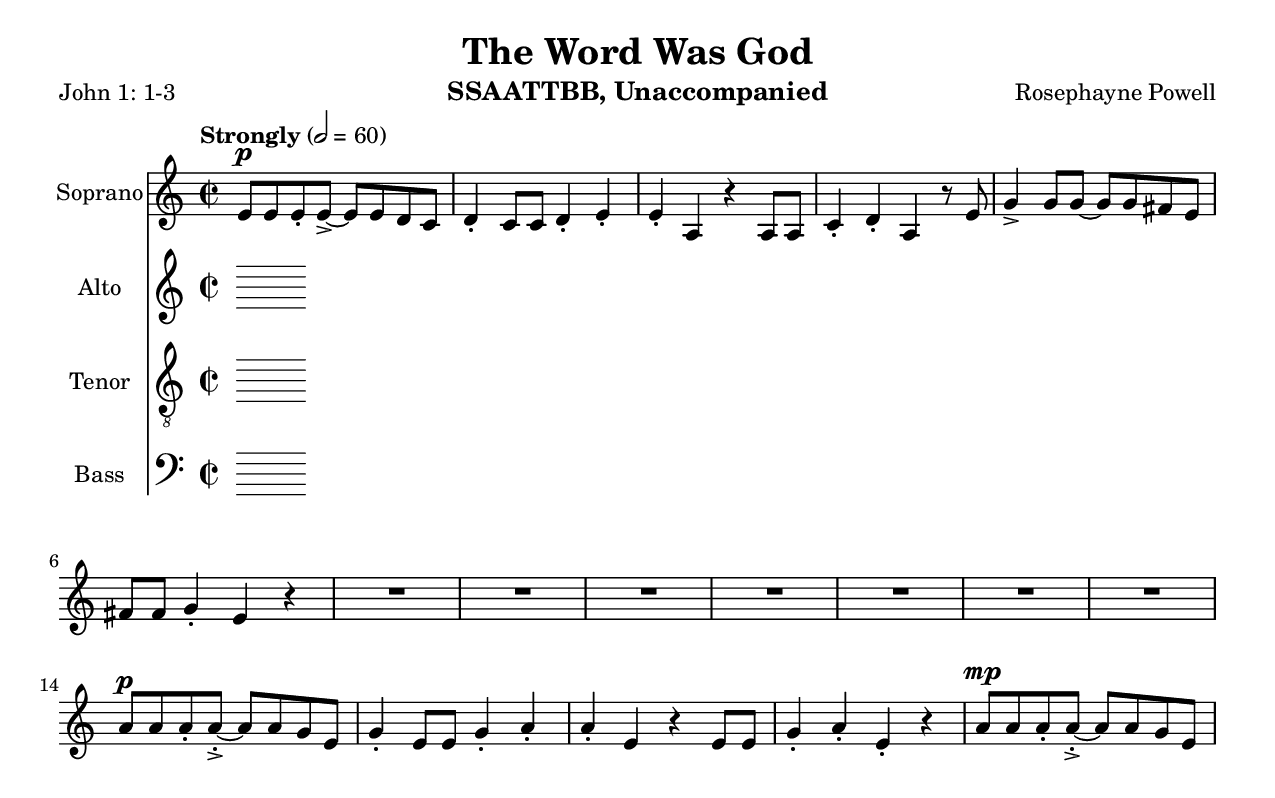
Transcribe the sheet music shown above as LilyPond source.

\version "2.19.16"
\language "english"

\header {
  title = "The Word Was God"
  instrument = "SSAATTBB, Unaccompanied"
  composer = "Rosephayne Powell"
  poet = "John 1: 1-3"
}

\paper {
  #(set-paper-size "letter")
}

global = {
  \key c \major
  \time 2/2
  \tempo "Strongly" 2=60
}

sopranoVoice = \relative c'' {
  \global
  \dynamicUp
  e,8\p e e-. e->~ e e d c d4-. c8 c d4-. e-.
  e4-. a, r4 a8 a c4-. d-. a r8 e' g4-> g8 g~ g g fs e
  fs8 fs g4-. e r4 R1*6 |
  %12
  R1 a8\p a a-. a~-.-> a a g e g4-. e8 e g4-. a-.
  %15
  a4-. e r4 e8 e g4-. a-. e-. r4 a8\mp a a-. a~-.-> a a g e |
  
  
  
}

verseSopranoVoice = \lyricmode {
  % Lyrics follow here.
  
}

altoVoice = \relative c' {
  \global
  \dynamicUp
  % Music follows here.
  
}

verseAltoVoice = \lyricmode {
  % Lyrics follow here.
  
}




tenorVoice = \relative c' {
  \global
  \dynamicUp
  % Music follows here.
  
}

verseTenorVoice = \lyricmode {
  % Lyrics follow here.
  
}

bassVoice = \relative c {
  \global
  \dynamicUp
  % Music follows here.
  
}

verseBassVoice = \lyricmode {
  % Lyrics follow here.
  
}

sopranoVoicePart = \new Staff \with {
  instrumentName = "Soprano"
  midiInstrument = "choir aahs"
} { \sopranoVoice }
\addlyrics { \verseSopranoVoice }

altoVoicePart = \new Staff \with {
  instrumentName = "Alto"
  midiInstrument = "choir aahs"
} { \altoVoice }
\addlyrics { \verseAltoVoice }

tenorVoicePart = \new Staff \with {
  instrumentName = "Tenor"
  midiInstrument = "choir aahs"
} { \clef "treble_8" \tenorVoice }
\addlyrics { \verseTenorVoice }

bassVoicePart = \new Staff \with {
  instrumentName = "Bass"
  midiInstrument = "choir aahs"
} { \clef bass \bassVoice }
\addlyrics { \verseBassVoice }

\score {
  <<
    \sopranoVoicePart
    \altoVoicePart
    \tenorVoicePart
    \bassVoicePart
  >>
  \layout { }
  \midi { }
}
